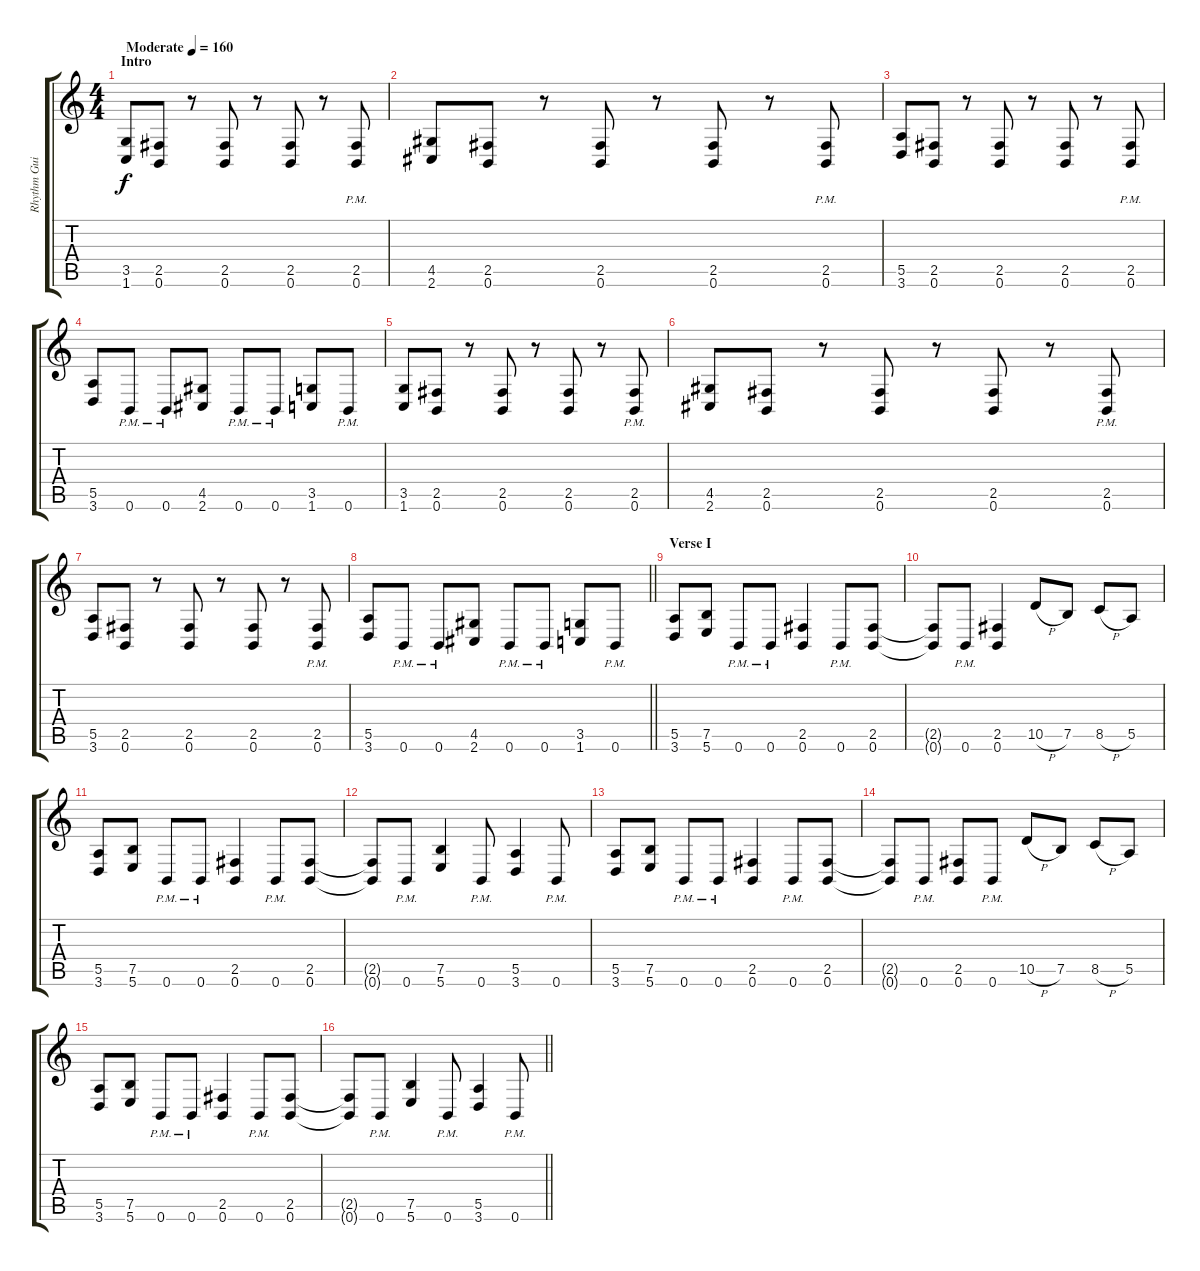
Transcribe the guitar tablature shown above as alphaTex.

\track ("Rhythm Guitar" "Rhythm Gui") {instrument distortionguitar}
\staff {score tabs}
\tuning (B3 Gb3 D3 A2 E2 B1) {hide}
\ts (4 4)
\section ("" "Intro")
\tempo (160 "Moderate")
\clef g2
\ks c
(3.5 1.6).8{dy f instrument distortionguitar} (2.5 0.6).8 r.8 (2.5 0.6).8 r.8 (2.5 0.6).8 r.8 (2.5{pm} 0.6{pm}).8 |
(4.5 2.6).8 (2.5 0.6).8 r.8 (2.5 0.6).8 r.8 (2.5 0.6).8 r.8 (2.5{pm} 0.6{pm}).8 |
(5.5 3.6).8 (2.5 0.6).8 r.8 (2.5 0.6).8 r.8 (2.5 0.6).8 r.8 (2.5{pm} 0.6{pm}).8 |
(5.5 3.6).8 0.6{pm}.8 0.6{pm}.8 (4.5 2.6).8 0.6{pm}.8 0.6{pm}.8 (3.5 1.6).8 0.6{pm}.8 |
(3.5 1.6).8 (2.5 0.6).8 r.8 (2.5 0.6).8 r.8 (2.5 0.6).8 r.8 (2.5{pm} 0.6{pm}).8 |
(4.5 2.6).8 (2.5 0.6).8 r.8 (2.5 0.6).8 r.8 (2.5 0.6).8 r.8 (2.5{pm} 0.6{pm}).8 |
(5.5 3.6).8 (2.5 0.6).8 r.8 (2.5 0.6).8 r.8 (2.5 0.6).8 r.8 (2.5{pm} 0.6{pm}).8 |
\barLineRight lightlight
(5.5 3.6).8 0.6{pm}.8 0.6{pm}.8 (4.5 2.6).8 0.6{pm}.8 0.6{pm}.8 (3.5 1.6).8 0.6{pm}.8 |
\section ("" "Verse I")
(5.5 3.6).8 (7.5 5.6).8 0.6{pm}.8 0.6{pm}.8 (2.5 0.6).4 0.6{pm}.8 (2.5 0.6).8 |
(2.5{t} 0.6{t}).8 0.6{pm}.8 (2.5 0.6).4 10.5{h}.8 7.5.8 8.5{h}.8 5.5.8 |
(5.5 3.6).8 (7.5 5.6).8 0.6{pm}.8 0.6{pm}.8 (2.5 0.6).4 0.6{pm}.8 (2.5 0.6).8 |
(2.5{t} 0.6{t}).8 0.6{pm}.8 (7.5 5.6).4 0.6{pm}.8 (5.5 3.6).4 0.6{pm}.8 |
(5.5 3.6).8 (7.5 5.6).8 0.6{pm}.8 0.6{pm}.8 (2.5 0.6).4 0.6{pm}.8 (2.5 0.6).8 |
(2.5{t} 0.6{t}).8 0.6{pm}.8 (2.5 0.6).8 0.6{pm}.8 10.5{h}.8 7.5.8 8.5{h}.8 5.5.8 |
(5.5 3.6).8 (7.5 5.6).8 0.6{pm}.8 0.6{pm}.8 (2.5 0.6).4 0.6{pm}.8 (2.5 0.6).8 |
\barLineRight lightlight
(2.5{t} 0.6{t}).8 0.6{pm}.8 (7.5 5.6).4 0.6{pm}.8 (5.5 3.6).4 0.6{pm}.8
